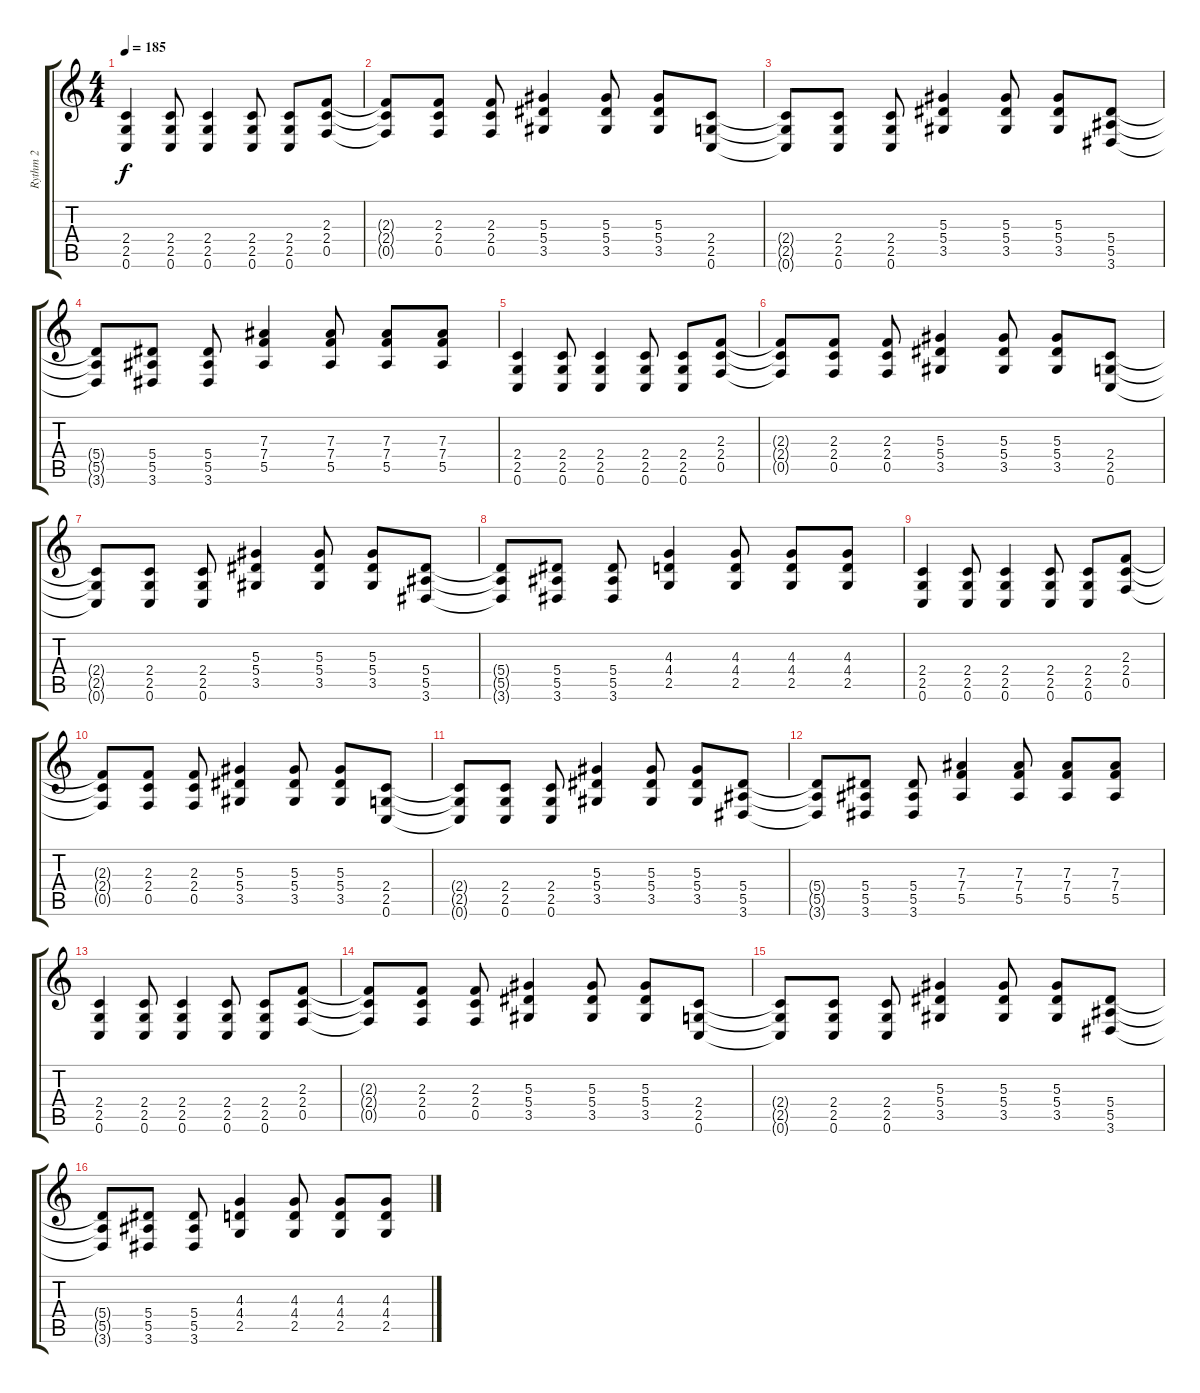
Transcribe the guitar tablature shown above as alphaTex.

\track ("Rythm 2" "Rythm 2") {instrument overdrivenguitar}
\staff {score tabs}
\tuning (C4 G3 Eb3 Bb2 F2 C2) {hide}
\ts (4 4)
\tempo 185
\clef g2
\ks c
(2.4 2.5 0.6).4{dy f volume 10} (2.4 2.5 0.6).8 (2.4 2.5 0.6).4 (2.4 2.5 0.6).8 (2.4 2.5 0.6).8 (2.3 2.4 0.5).8 |
(2.3{t} 2.4{t} 0.5{t}).8 (2.3 2.4 0.5).8 (2.3 2.4 0.5).8 (5.3 5.4 3.5).4 (5.3 5.4 3.5).8 (5.3 5.4 3.5).8 (2.4 2.5 0.6).8 |
(2.4{t} 2.5{t} 0.6{t}).8 (2.4 2.5 0.6).8 (2.4 2.5 0.6).8 (5.3 5.4 3.5).4 (5.3 5.4 3.5).8 (5.3 5.4 3.5).8 (5.4 5.5 3.6).8 |
(5.4{t} 5.5{t} 3.6{t}).8 (5.4 5.5 3.6).8 (5.4 5.5 3.6).8 (7.3 7.4 5.5).4 (7.3 7.4 5.5).8 (7.3 7.4 5.5).8 (7.3 7.4 5.5).8 |
(2.4 2.5 0.6).4{volume 8} (2.4 2.5 0.6).8 (2.4 2.5 0.6).4 (2.4 2.5 0.6).8 (2.4 2.5 0.6).8 (2.3 2.4 0.5).8 |
(2.3{t} 2.4{t} 0.5{t}).8 (2.3 2.4 0.5).8 (2.3 2.4 0.5).8 (5.3 5.4 3.5).4 (5.3 5.4 3.5).8 (5.3 5.4 3.5).8 (2.4 2.5 0.6).8 |
(2.4{t} 2.5{t} 0.6{t}).8 (2.4 2.5 0.6).8 (2.4 2.5 0.6).8 (5.3 5.4 3.5).4 (5.3 5.4 3.5).8 (5.3 5.4 3.5).8 (5.4 5.5 3.6).8 |
(5.4{t} 5.5{t} 3.6{t}).8 (5.4 5.5 3.6).8 (5.4 5.5 3.6).8 (4.3 4.4 2.5).4 (4.3 4.4 2.5).8 (4.3 4.4 2.5).8 (4.3 4.4 2.5).8 |
(2.4 2.5 0.6).4{volume 6} (2.4 2.5 0.6).8 (2.4 2.5 0.6).4 (2.4 2.5 0.6).8 (2.4 2.5 0.6).8 (2.3 2.4 0.5).8 |
(2.3{t} 2.4{t} 0.5{t}).8 (2.3 2.4 0.5).8 (2.3 2.4 0.5).8 (5.3 5.4 3.5).4 (5.3 5.4 3.5).8 (5.3 5.4 3.5).8 (2.4 2.5 0.6).8 |
(2.4{t} 2.5{t} 0.6{t}).8 (2.4 2.5 0.6).8 (2.4 2.5 0.6).8 (5.3 5.4 3.5).4 (5.3 5.4 3.5).8 (5.3 5.4 3.5).8 (5.4 5.5 3.6).8 |
(5.4{t} 5.5{t} 3.6{t}).8 (5.4 5.5 3.6).8 (5.4 5.5 3.6).8 (7.3 7.4 5.5).4 (7.3 7.4 5.5).8 (7.3 7.4 5.5).8 (7.3 7.4 5.5).8 |
(2.4 2.5 0.6).4{volume 4} (2.4 2.5 0.6).8 (2.4 2.5 0.6).4 (2.4 2.5 0.6).8 (2.4 2.5 0.6).8 (2.3 2.4 0.5).8 |
(2.3{t} 2.4{t} 0.5{t}).8 (2.3 2.4 0.5).8 (2.3 2.4 0.5).8 (5.3 5.4 3.5).4 (5.3 5.4 3.5).8 (5.3 5.4 3.5).8 (2.4 2.5 0.6).8 |
(2.4{t} 2.5{t} 0.6{t}).8 (2.4 2.5 0.6).8 (2.4 2.5 0.6).8 (5.3 5.4 3.5).4 (5.3 5.4 3.5).8 (5.3 5.4 3.5).8 (5.4 5.5 3.6).8 |
(5.4{t} 5.5{t} 3.6{t}).8 (5.4 5.5 3.6).8 (5.4 5.5 3.6).8 (4.3 4.4 2.5).4 (4.3 4.4 2.5).8 (4.3 4.4 2.5).8 (4.3 4.4 2.5).8
